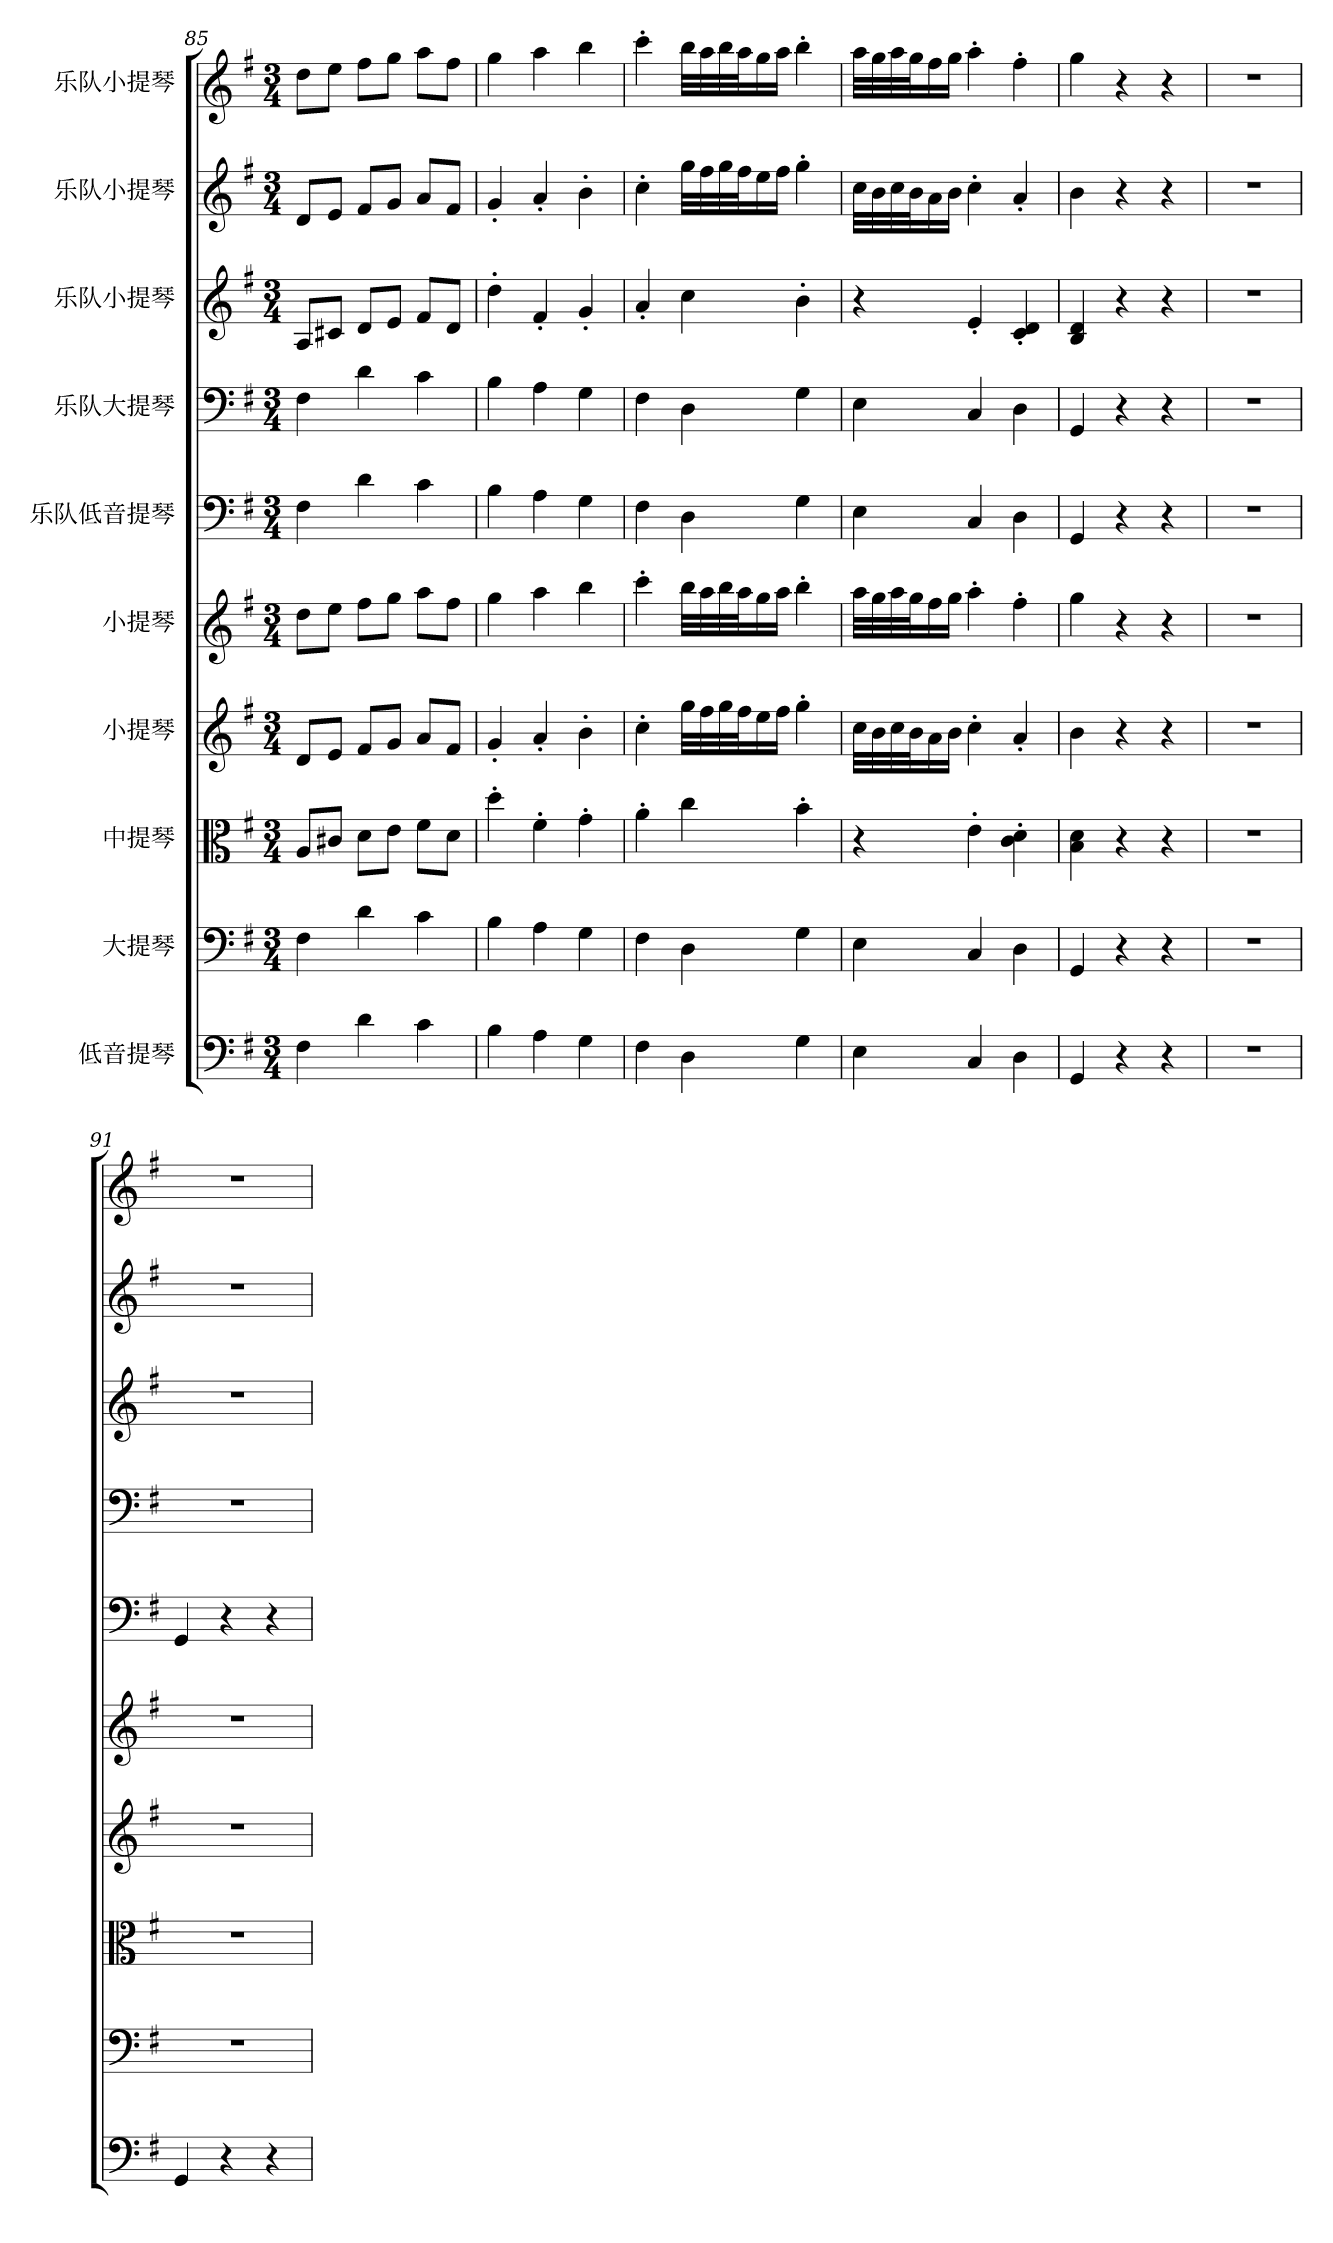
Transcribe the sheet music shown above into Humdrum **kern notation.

**kern	**kern	**kern	**kern	**kern	**kern	**kern	**kern	**kern	**kern
*part10	*part9	*part8	*part7	*part6	*part5	*part4	*part3	*part2	*part1
*staff10	*staff9	*staff8	*staff7	*staff6	*staff5	*staff4	*staff3	*staff2	*staff1
*I"低音提琴	*I"大提琴	*I"中提琴	*I"小提琴	*I"小提琴	*I"乐队低音提琴	*I"乐队大提琴	*I"乐队小提琴	*I"乐队小提琴	*I"乐队小提琴
!!LO:PB:g=z
*clefF4	*clefF4	*clefC3	*clefG2	*clefG2	*clefF4	*clefF4	*clefG2	*clefG2	*clefG2
*ITrd7c12	*	*	*	*	*ITrd7c12	*	*	*	*
*k[f#]	*k[f#]	*k[f#]	*k[f#]	*k[f#]	*k[f#]	*k[f#]	*k[f#]	*k[f#]	*k[f#]
*M3/4	*M3/4	*M3/4	*M3/4	*M3/4	*M3/4	*M3/4	*M3/4	*M3/4	*M3/4
=85	=85	=85	=85	=85	=85	=85	=85	=85	=85
4FF#\	4F#\	8A/L	8d/L	8dd\L	4FF#\	4F#\	8A/L	8d/L	8dd\L
.	.	8c#X/J	8e/J	8ee\J	.	.	8c#X/J	8e/J	8ee\J
4D\	4d\	8d\L	8f#/L	8ff#\L	4D\	4d\	8d/L	8f#/L	8ff#\L
.	.	8e\J	8g/J	8gg\J	.	.	8e/J	8g/J	8gg\J
4C\	4c\	8f#\L	8a/L	8aa\L	4C\	4c\	8f#/L	8a/L	8aa\L
.	.	8d\J	8f#/J	8ff#\J	.	.	8d/J	8f#/J	8ff#\J
=86	=86	=86	=86	=86	=86	=86	=86	=86	=86
4BB\	4B\	4dd'\	4g'/	4gg\	4BB\	4B\	4dd'\	4g'/	4gg\
4AA\	4A\	4f#'\	4a'/	4aa\	4AA\	4A\	4f#'/	4a'/	4aa\
4GG\	4G\	4g'\	4b'\	4bb\	4GG\	4G\	4g'/	4b'\	4bb\
=87	=87	=87	=87	=87	=87	=87	=87	=87	=87
4FF#\	4F#\	4a'\	4cc'\	4ccc'\	4FF#\	4F#\	4a'/	4cc'\	4ccc'\
*	*	*	*	*	*	*	*	*	*MM123
4DD\	4D\	4cc\	32gg\LLL	32bb\LLL	4DD\	4D\	4cc\	32gg\LLL	32bb\LLL
.	.	.	32ff#\	32aa\	.	.	.	32ff#\	32aa\
.	.	.	32gg\	32bb\	.	.	.	32gg\	32bb\
.	.	.	32ff#\J	32aa\J	.	.	.	32ff#\J	32aa\J
.	.	.	16ee\	16gg\	.	.	.	16ee\	16gg\
.	.	.	16ff#\JJ	16aa\JJ	.	.	.	16ff#\JJ	16aa\JJ
*	*	*	*	*	*	*	*	*	*MM120
4GG\	4G\	4b'\	4gg'\	4bb'\	4GG\	4G\	4b'\	4gg'\	4bb'\
=88	=88	=88	=88	=88	=88	=88	=88	=88	=88
*	*	*	*	*	*	*	*	*	*MM117
4EE\	4E\	4r	32cc\LLL	32aa\LLL	4EE\	4E\	4r	32cc\LLL	32aa\LLL
.	.	.	32b\	32gg\	.	.	.	32b\	32gg\
.	.	.	32cc\	32aa\	.	.	.	32cc\	32aa\
.	.	.	32b\J	32gg\J	.	.	.	32b\J	32gg\J
.	.	.	16a\	16ff#\	.	.	.	16a\	16ff#\
.	.	.	16b\JJ	16gg\JJ	.	.	.	16b\JJ	16gg\JJ
*	*	*	*	*	*	*	*	*	*MM114
4CC/	4C/	4e'\	4cc'\	4aa'\	4CC/	4C/	4e'/	4cc'\	4aa'\
*	*	*	*	*	*	*	*	*	*MM111
4DD\	4D\	4c\' 4d\'	4a'/	4ff#'\	4DD\	4D\	4c/' 4d/'	4a'/	4ff#'\
=89	=89	=89	=89	=89	=89	=89	=89	=89	=89
*	*	*	*	*	*	*	*	*	*MM108
4GGG/	4GG/	4B\ 4d\	4b\	4gg\	4GGG/	4GG/	4B/ 4d/	4b\	4gg\
4r	4r	4r	4r	4r	4r	4r	4r	4r	4r
4r	4r	4r	4r	4r	4r	4r	4r	4r	4r
=90	=90	=90	=90	=90	=90	=90	=90	=90	=90
*	*	*	*	*	*	*	*	*	*MM126
2.r	2.r	2.r	2.r	2.r	2.r	2.r	2.r	2.r	2.r
=91	=91	=91	=91	=91	=91	=91	=91	=91	=91
4GGG/	2.r	2.r	2.r	2.r	4GGG/	2.r	2.r	2.r	2.r
4r	.	.	.	.	4r	.	.	.	.
4r	.	.	.	.	4r	.	.	.	.
=	=	=	=	=	=	=	=	=	=
*-	*-	*-	*-	*-	*-	*-	*-	*-	*-
